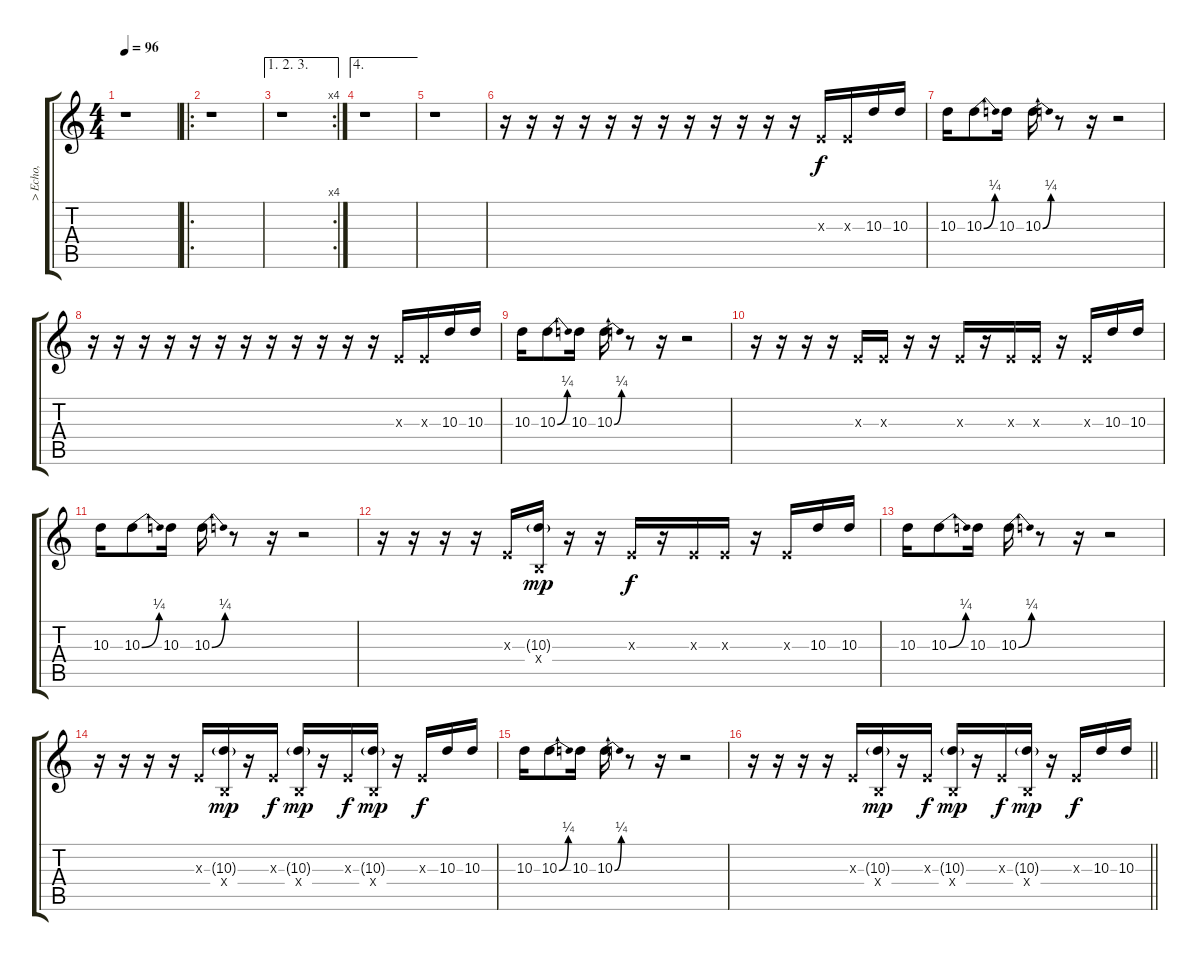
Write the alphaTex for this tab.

\track ("  > Echo, 1.5b" "  > Echo, ") {instrument overdrivenguitar}
\staff {score tabs}
\tuning (Db4 Ab3 E3 B2 Gb2 B1) {hide}
\ts (4 4)
\tempo 96
\clef g2
\ks c
r.1{dy f instrument overdrivenguitar} |
\ro
r.1 |
\ae (1 2 3)
\rc 4
r.1 |
\ae 4
r.1 |
r.1 |
r.16 r.16 r.16 r.16 r.16 r.16 r.16 r.16 r.16 r.16 r.16 r.16 0.3{x}.16 0.3{x}.16 10.3.16 10.3.16 |
10.3.16 10.3{be (bend 0 0 60 1)}.8 10.3.16 10.3{be (bend 0 0 60 1)}.16 r.8 r.16 r.2 |
r.16 r.16 r.16 r.16 r.16 r.16 r.16 r.16 r.16 r.16 r.16 r.16 0.3{x}.16 0.3{x}.16 10.3.16 10.3.16 |
10.3.16 10.3{be (bend 0 0 60 1)}.8 10.3.16 10.3{be (bend 0 0 60 1)}.16 r.8 r.16 r.2 |
r.16 r.16 r.16 r.16 0.3{x}.16 0.3{x}.16 r.16 r.16 0.3{x}.16 r.16 0.3{x}.16 0.3{x}.16 r.16 0.3{x}.16 10.3.16 10.3.16 |
10.3.16 10.3{be (bend 0 0 60 1)}.8 10.3.16 10.3{be (bend 0 0 60 1)}.16 r.8 r.16 r.2 |
r.16 r.16 r.16 r.16 0.3{x}.16 (10.3{g} 0.4{x}).16{dy mp} r.16 r.16 0.3{x}.16{dy f} r.16 0.3{x}.16 0.3{x}.16 r.16 0.3{x}.16 10.3.16 10.3.16 |
10.3.16 10.3{be (bend 0 0 60 1)}.8 10.3.16 10.3{be (bend 0 0 60 1)}.16 r.8 r.16 r.2 |
r.16 r.16 r.16 r.16 0.3{x}.16 (10.3{g} 0.4{x}).16{dy mp} r.16 0.3{x}.16{dy f} (10.3{g} 0.4{x}).16{dy mp} r.16 0.3{x}.16{dy f} (10.3{g} 0.4{x}).16{dy mp} r.16 0.3{x}.16{dy f} 10.3.16 10.3.16 |
10.3.16 10.3{be (bend 0 0 60 1)}.8 10.3.16 10.3{be (bend 0 0 60 1)}.16 r.8 r.16 r.2 |
\barLineRight lightlight
r.16 r.16 r.16 r.16 0.3{x}.16 (10.3{g} 0.4{x}).16{dy mp} r.16 0.3{x}.16{dy f} (10.3{g} 0.4{x}).16{dy mp} r.16 0.3{x}.16{dy f} (10.3{g} 0.4{x}).16{dy mp} r.16 0.3{x}.16{dy f} 10.3.16 10.3.16
